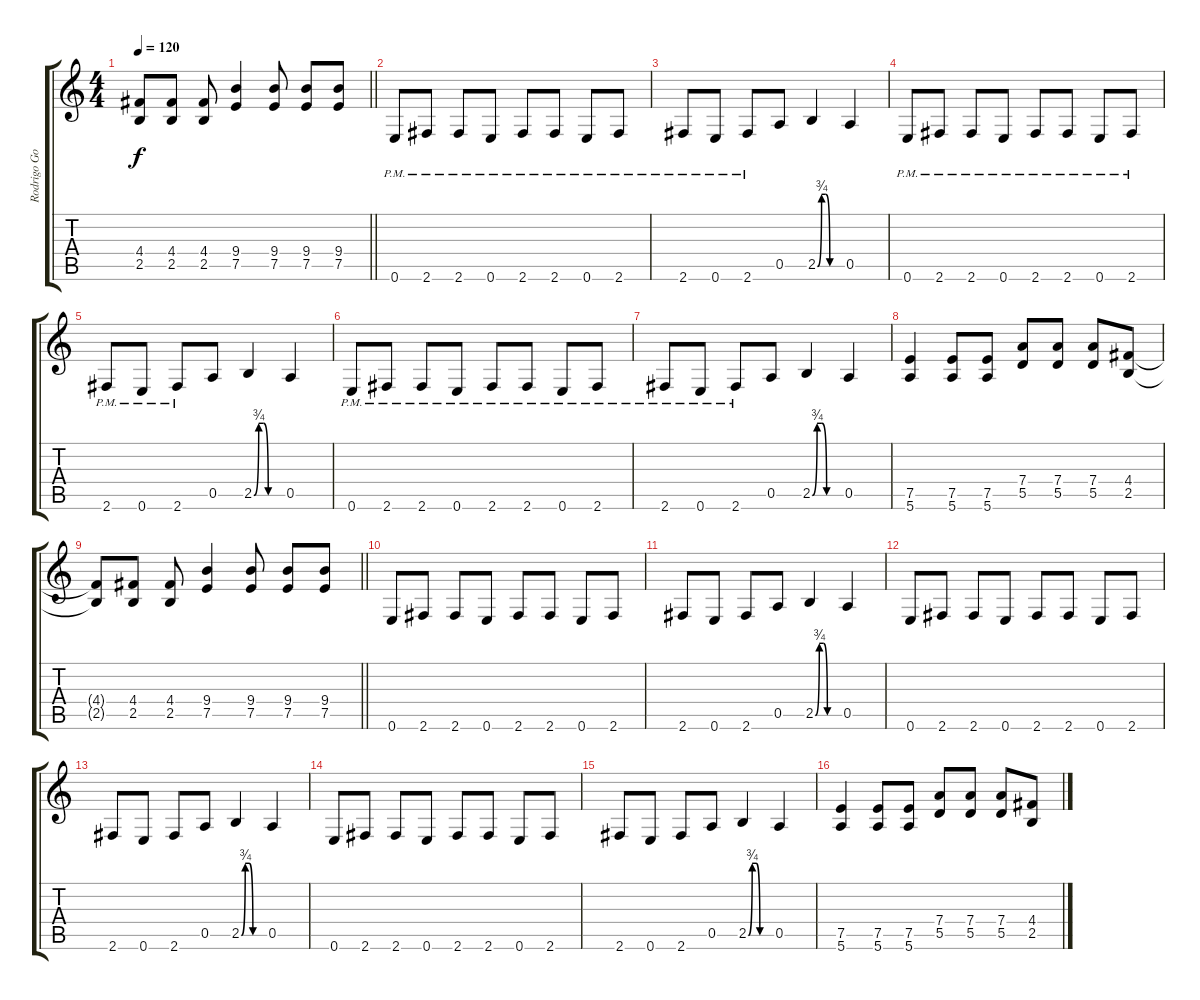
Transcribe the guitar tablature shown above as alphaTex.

\track ("Rodrigo Gonzalez" "Rodrigo Go") {instrument overdrivenguitar}
\staff {score tabs}
\tuning (E4 B3 G3 D3 A2 E2) {hide}
\ts (4 4)
\tempo 120
\clef g2
\barLineRight lightlight
\ks c
(4.4{t} 2.5{t}).8{dy f} (4.4 2.5).8 (4.4 2.5).8 (9.4 7.5).4 (9.4 7.5).8 (9.4 7.5).8 (9.4 7.5).8 |
0.6{pm}.8 2.6{pm}.8 2.6{pm}.8 0.6{pm}.8 2.6{pm}.8 2.6{pm}.8 0.6{pm}.8 2.6{pm}.8 |
2.6{pm}.8 0.6{pm}.8 2.6{pm}.8 0.5.8 2.5{be (custom 0 0 10 3 20 3 30 0 60 0)}.4 0.5.4 |
0.6{pm}.8 2.6{pm}.8 2.6{pm}.8 0.6{pm}.8 2.6{pm}.8 2.6{pm}.8 0.6{pm}.8 2.6{pm}.8 |
2.6{pm}.8 0.6{pm}.8 2.6{pm}.8 0.5.8 2.5{be (custom 0 0 10 3 20 3 30 0 60 0)}.4 0.5.4 |
0.6{pm}.8 2.6{pm}.8 2.6{pm}.8 0.6{pm}.8 2.6{pm}.8 2.6{pm}.8 0.6{pm}.8 2.6{pm}.8 |
2.6{pm}.8 0.6{pm}.8 2.6{pm}.8 0.5.8 2.5{be (custom 0 0 10 3 20 3 30 0 60 0)}.4 0.5.4 |
(7.5 5.6).4 (7.5 5.6).8 (7.5 5.6).8 (7.4 5.5).8 (7.4 5.5).8 (7.4 5.5).8 (4.4 2.5).8 |
\barLineRight lightlight
(4.4{t} 2.5{t}).8 (4.4 2.5).8 (4.4 2.5).8 (9.4 7.5).4 (9.4 7.5).8 (9.4 7.5).8 (9.4 7.5).8 |
0.6.8 2.6.8 2.6.8 0.6.8 2.6.8 2.6.8 0.6.8 2.6.8 |
2.6.8 0.6.8 2.6.8 0.5.8 2.5{be (custom 0 0 10 3 20 3 30 0 60 0)}.4 0.5.4 |
0.6.8 2.6.8 2.6.8 0.6.8 2.6.8 2.6.8 0.6.8 2.6.8 |
2.6.8 0.6.8 2.6.8 0.5.8 2.5{be (custom 0 0 10 3 20 3 30 0 60 0)}.4 0.5.4 |
0.6.8 2.6.8 2.6.8 0.6.8 2.6.8 2.6.8 0.6.8 2.6.8 |
2.6.8 0.6.8 2.6.8 0.5.8 2.5{be (custom 0 0 10 3 20 3 30 0 60 0)}.4 0.5.4 |
(7.5 5.6).4 (7.5 5.6).8 (7.5 5.6).8 (7.4 5.5).8 (7.4 5.5).8 (7.4 5.5).8 (4.4 2.5).8
